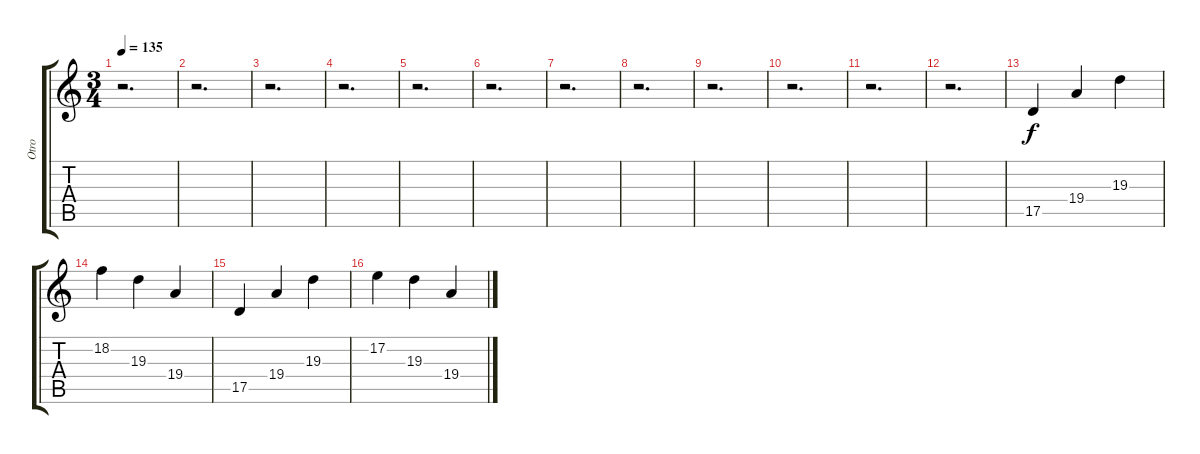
\track ("Otro" "Otro") {instrument harpsichord}
\staff {score tabs}
\tuning (E4 B3 G3 D3 A2 E2) {hide}
\ts (3 4)
\tempo 135
\clef g2
\ks c
r.2{d dy f} |
r.2{d} |
r.2{d} |
r.2{d} |
r.2{d} |
r.2{d} |
r.2{d} |
r.2{d} |
r.2{d} |
r.2{d} |
r.2{d} |
r.2{d} |
17.5.4 19.4.4 19.3.4 |
18.2.4 19.3.4 19.4.4 |
17.5.4 19.4.4 19.3.4 |
17.2.4 19.3.4 19.4.4
